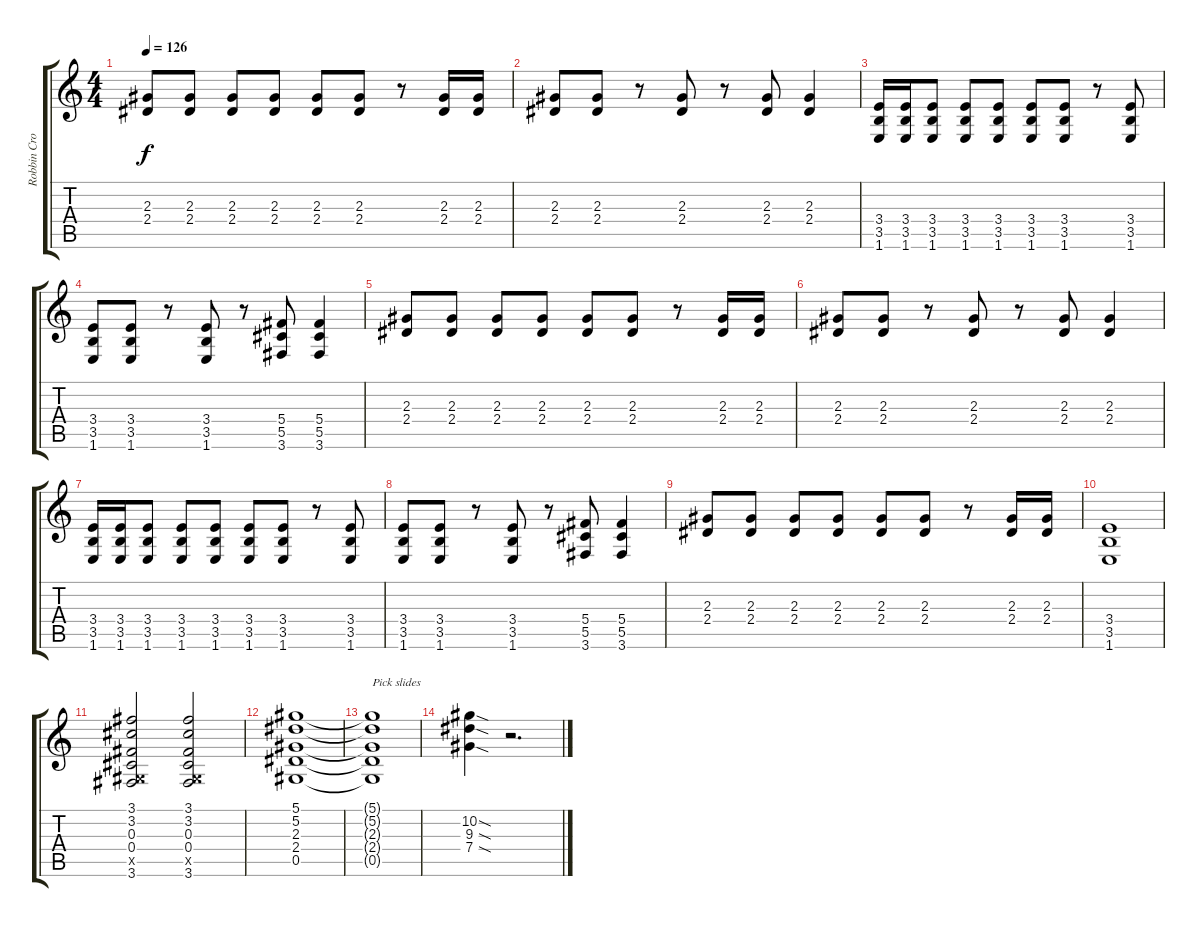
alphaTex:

\track ("Robbin Crosby" "Robbin Cro") {instrument overdrivenguitar}
\staff {score tabs}
\tuning (Eb4 Bb3 Gb3 Db3 Ab2 Eb2) {hide}
\ts (4 4)
\tempo 126
\clef g2
\ks c
(2.3 2.4).8{dy f} (2.3 2.4).8 (2.3 2.4).8 (2.3 2.4).8 (2.3 2.4).8 (2.3 2.4).8 r.8 (2.3 2.4).16 (2.3 2.4).16 |
(2.3 2.4).8 (2.3 2.4).8 r.8 (2.3 2.4).8 r.8 (2.3 2.4).8 (2.3 2.4).4 |
(3.4 3.5 1.6).16 (3.4 3.5 1.6).16 (3.4 3.5 1.6).8 (3.4 3.5 1.6).8 (3.4 3.5 1.6).8 (3.4 3.5 1.6).8 (3.4 3.5 1.6).8 r.8 (3.4 3.5 1.6).8 |
(3.4 3.5 1.6).8 (3.4 3.5 1.6).8 r.8 (3.4 3.5 1.6).8 r.8 (5.4 5.5 3.6).8 (5.4 5.5 3.6).4 |
(2.3 2.4).8 (2.3 2.4).8 (2.3 2.4).8 (2.3 2.4).8 (2.3 2.4).8 (2.3 2.4).8 r.8 (2.3 2.4).16 (2.3 2.4).16 |
(2.3 2.4).8 (2.3 2.4).8 r.8 (2.3 2.4).8 r.8 (2.3 2.4).8 (2.3 2.4).4 |
(3.4 3.5 1.6).16 (3.4 3.5 1.6).16 (3.4 3.5 1.6).8 (3.4 3.5 1.6).8 (3.4 3.5 1.6).8 (3.4 3.5 1.6).8 (3.4 3.5 1.6).8 r.8 (3.4 3.5 1.6).8 |
(3.4 3.5 1.6).8 (3.4 3.5 1.6).8 r.8 (3.4 3.5 1.6).8 r.8 (5.4 5.5 3.6).8 (5.4 5.5 3.6).4 |
(2.3 2.4).8 (2.3 2.4).8 (2.3 2.4).8 (2.3 2.4).8 (2.3 2.4).8 (2.3 2.4).8 r.8 (2.3 2.4).16 (2.3 2.4).16 |
(3.4 3.5 1.6).1 |
(3.1 3.2 0.3 0.4 0.5{x} 3.6).2 (3.1 3.2 0.3 0.4 0.5{x} 3.6).2 |
(5.1 5.2 2.3 2.4 0.5).1 |
(5.1{t} 5.2{t} 2.3{t} 2.4{t} 0.5{t}).1{txt "Pick slides"} |
(10.2{sod} 9.3{sod} 7.4{sod}).4 r.2{d}
